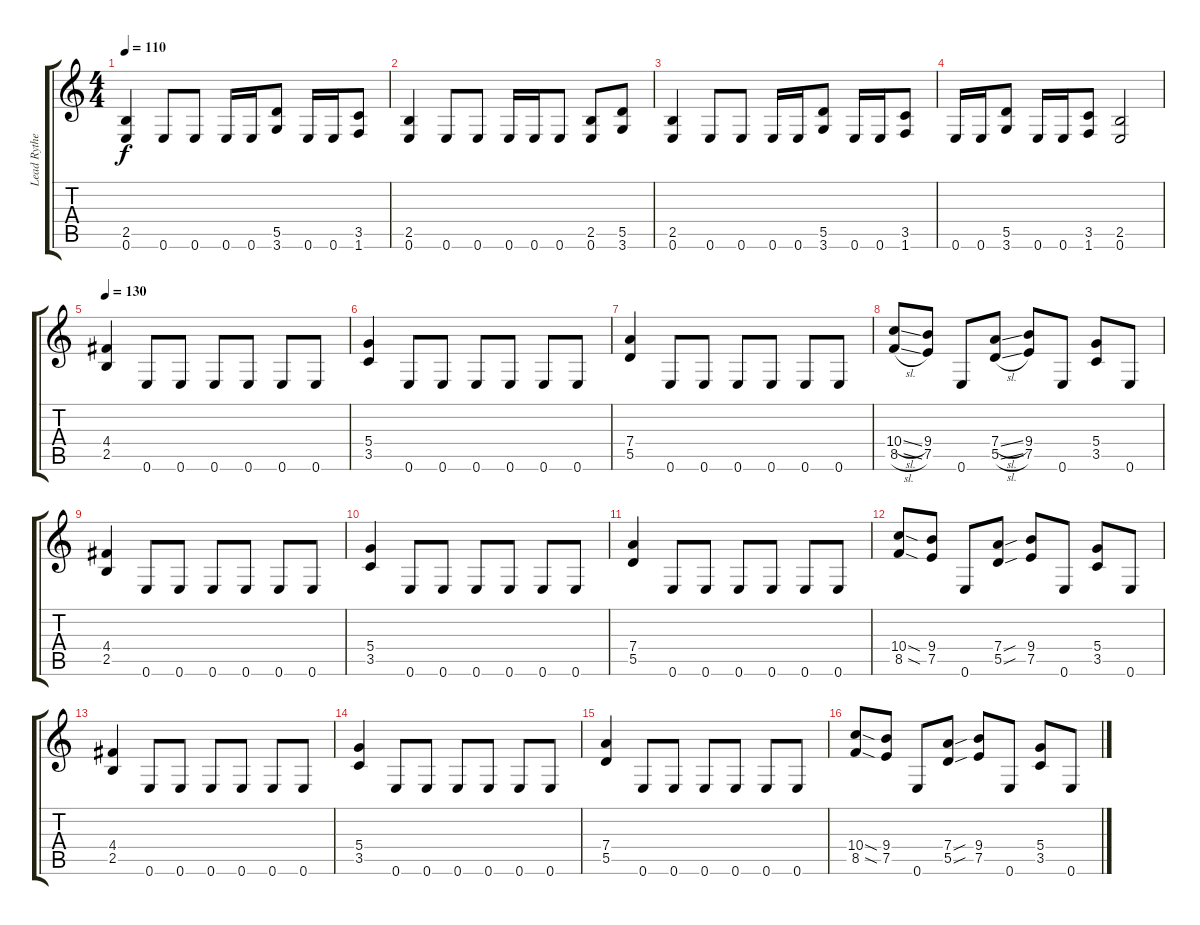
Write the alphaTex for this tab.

\track ("Lead Rythem" "Lead Rythe") {instrument overdrivenguitar}
\staff {score tabs}
\tuning (E4 B3 G3 D3 A2 E2) {hide}
\ts (4 4)
\tempo 110
\clef g2
\ks c
(2.5 0.6).4{dy f} 0.6.8 0.6.8 0.6.16 0.6.16 (5.5 3.6).8 0.6.16 0.6.16 (3.5 1.6).8 |
(2.5 0.6).4 0.6.8 0.6.8 0.6.16 0.6.16 0.6.8 (2.5 0.6).8 (5.5 3.6).8 |
(2.5 0.6).4 0.6.8 0.6.8 0.6.16 0.6.16 (5.5 3.6).8 0.6.16 0.6.16 (3.5 1.6).8 |
0.6.16 0.6.16 (5.5 3.6).8 0.6.16 0.6.16 (3.5 1.6).8 (2.5 0.6).2 |
\tempo 130
(4.4 2.5).4 0.6.8 0.6.8 0.6.8 0.6.8 0.6.8 0.6.8 |
(5.4 3.5).4 0.6.8 0.6.8 0.6.8 0.6.8 0.6.8 0.6.8 |
(7.4 5.5).4 0.6.8 0.6.8 0.6.8 0.6.8 0.6.8 0.6.8 |
(10.4{sl} 8.5{sl}).8 (9.4 7.5).8 0.6.8 (7.4{sl} 5.5{sl}).8 (9.4 7.5).8 0.6.8 (5.4 3.5).8 0.6.8 |
(4.4 2.5).4 0.6.8 0.6.8 0.6.8 0.6.8 0.6.8 0.6.8 |
(5.4 3.5).4 0.6.8 0.6.8 0.6.8 0.6.8 0.6.8 0.6.8 |
(7.4 5.5).4 0.6.8 0.6.8 0.6.8 0.6.8 0.6.8 0.6.8 |
(10.4{sod} 8.5{sod}).8 (9.4 7.5).8 0.6.8 (7.4{sou} 5.5{sou}).8 (9.4 7.5).8 0.6.8 (5.4 3.5).8 0.6.8 |
(4.4 2.5).4 0.6.8 0.6.8 0.6.8 0.6.8 0.6.8 0.6.8 |
(5.4 3.5).4 0.6.8 0.6.8 0.6.8 0.6.8 0.6.8 0.6.8 |
(7.4 5.5).4 0.6.8 0.6.8 0.6.8 0.6.8 0.6.8 0.6.8 |
(10.4{sod} 8.5{sod}).8 (9.4 7.5).8 0.6.8 (7.4{sou} 5.5{sou}).8 (9.4 7.5).8 0.6.8 (5.4 3.5).8 0.6.8
